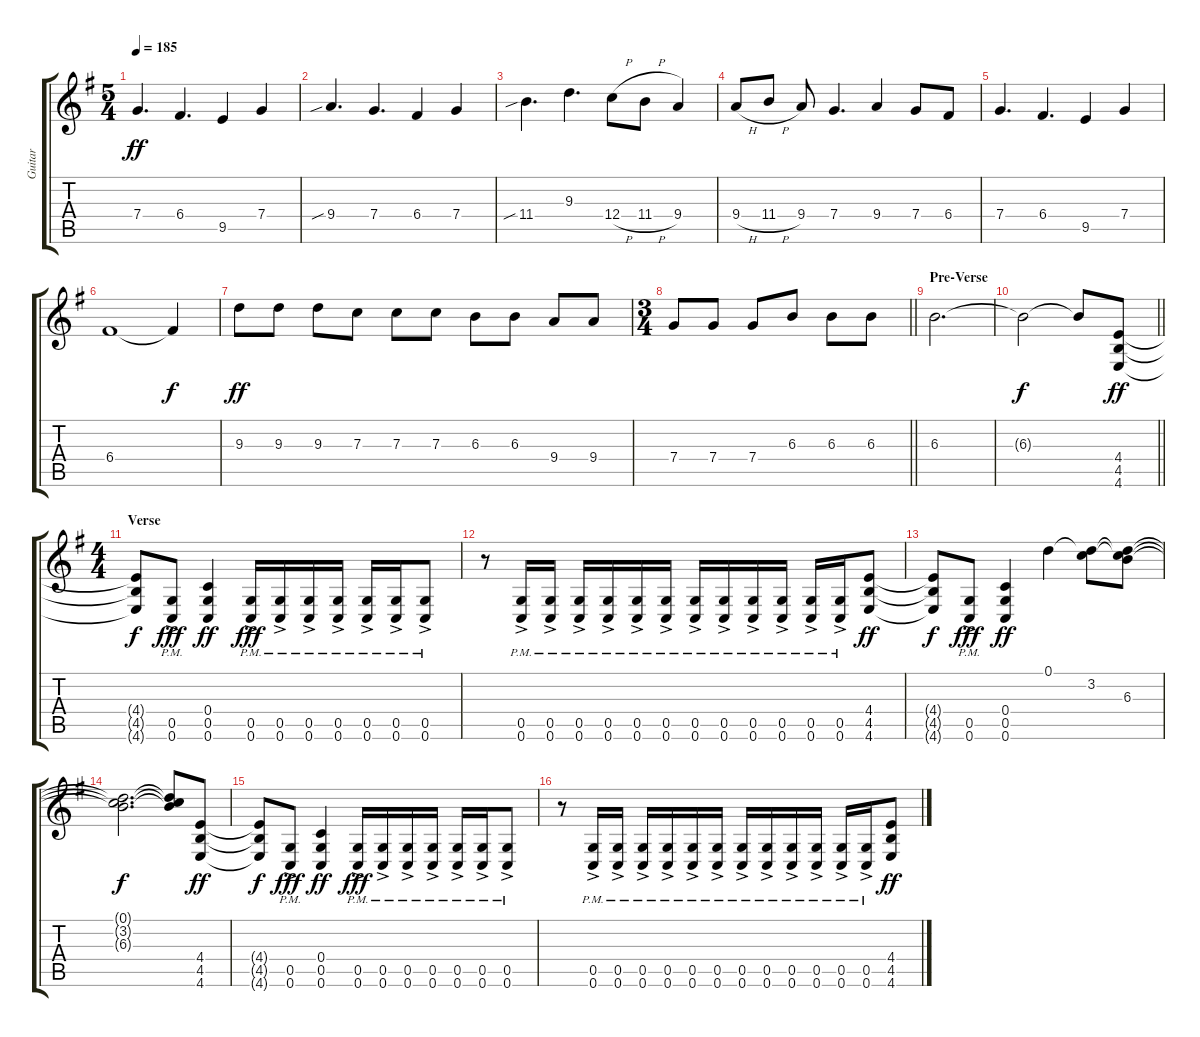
\track ("Guitar " "Guitar ") {instrument distortionguitar}
\staff {score tabs}
\tuning (D4 A3 F3 C3 G2 C2) {hide}
\ts (5 4)
\tempo 185
\clef g2
\ks g
7.4.4{d dy ff} 6.4.4{d} 9.5.4 7.4.4 |
9.4{sib}.4{d} 7.4.4{d} 6.4.4 7.4.4 |
11.4{sib}.4{d} 9.3.4{d} 12.4{h}.8 11.4{h}.8 9.4.4 |
9.4{h}.8 11.4{h}.8 9.4.8 7.4.4{d} 9.4.4 7.4.8 6.4.8 |
7.4.4{d} 6.4.4{d} 9.5.4 7.4.4 |
6.4.1 6.4{t}.4{dy f} |
9.3.8{dy ff} 9.3.8 9.3.8 7.3.8 7.3.8 7.3.8 6.3.8 6.3.8 9.4.8 9.4.8 |
\ts (3 4)
\barLineRight lightlight
7.4.8 7.4.8 7.4.8 6.3.8 6.3.8 6.3.8 |
\section ("" "Pre-Verse")
6.3.2{d} |
\barLineRight lightlight
6.3{t}.2{dy f} 6.3{t}.8 (4.4 4.5 4.6).8{dy ff} |
\ts (4 4)
\section ("" "Verse")
(4.4{t} 4.5{t} 4.6{t}).8{dy f} (0.5{ac pm} 0.6{ac pm}).8{dy fff} (0.4 0.5 0.6).4{dy ff} (0.5{ac pm} 0.6{ac pm}).16{dy fff} (0.5{ac pm} 0.6{ac pm}).16 (0.5{ac pm} 0.6{ac pm}).16 (0.5{ac pm} 0.6{ac pm}).16 (0.5{ac pm} 0.6{ac pm}).16 (0.5{ac pm} 0.6{ac pm}).16 (0.5{ac pm} 0.6{ac pm}).8 |
r.8 (0.5{ac pm} 0.6{ac pm}).16 (0.5{ac pm} 0.6{ac pm}).16 (0.5{ac pm} 0.6{ac pm}).16 (0.5{ac pm} 0.6{ac pm}).16 (0.5{ac pm} 0.6{ac pm}).16 (0.5{ac pm} 0.6{ac pm}).16 (0.5{ac pm} 0.6{ac pm}).16 (0.5{ac pm} 0.6{ac pm}).16 (0.5{ac pm} 0.6{ac pm}).16 (0.5{ac pm} 0.6{ac pm}).16 (0.5{ac pm} 0.6{ac pm}).16 (0.5{ac pm} 0.6{ac pm}).16 (4.4 4.5 4.6).8{dy ff} |
(4.4{t} 4.5{t} 4.6{t}).8{dy f} (0.5{ac pm} 0.6{ac pm}).8{dy fff} (0.4 0.5 0.6).4{dy ff} 0.1.4 (0.1{t} 3.2).8 (0.1{t} 3.2{t} 6.3).8 |
(0.1{t} 3.2{t} 6.3{t}).2{d dy f} (0.1{t} 3.2{t} 6.3{t}).8 (4.4 4.5 4.6).8{dy ff} |
(4.4{t} 4.5{t} 4.6{t}).8{dy f} (0.5{ac pm} 0.6{ac pm}).8{dy fff} (0.4 0.5 0.6).4{dy ff} (0.5{ac pm} 0.6{ac pm}).16{dy fff} (0.5{ac pm} 0.6{ac pm}).16 (0.5{ac pm} 0.6{ac pm}).16 (0.5{ac pm} 0.6{ac pm}).16 (0.5{ac pm} 0.6{ac pm}).16 (0.5{ac pm} 0.6{ac pm}).16 (0.5{ac pm} 0.6{ac pm}).8 |
r.8 (0.5{ac pm} 0.6{ac pm}).16 (0.5{ac pm} 0.6{ac pm}).16 (0.5{ac pm} 0.6{ac pm}).16 (0.5{ac pm} 0.6{ac pm}).16 (0.5{ac pm} 0.6{ac pm}).16 (0.5{ac pm} 0.6{ac pm}).16 (0.5{ac pm} 0.6{ac pm}).16 (0.5{ac pm} 0.6{ac pm}).16 (0.5{ac pm} 0.6{ac pm}).16 (0.5{ac pm} 0.6{ac pm}).16 (0.5{ac pm} 0.6{ac pm}).16 (0.5{ac pm} 0.6{ac pm}).16 (4.4 4.5 4.6).8{dy ff}
